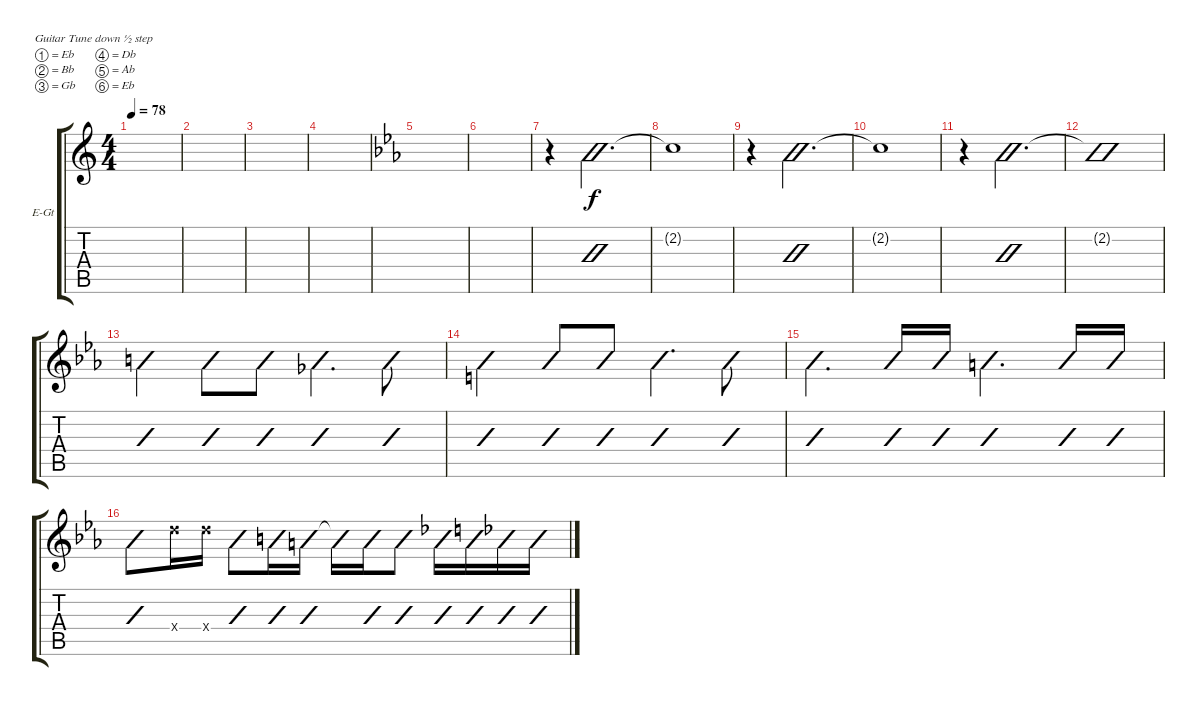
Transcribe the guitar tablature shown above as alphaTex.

\defaultSystemsLayout 4
\bracketExtendMode groupsimilarinstruments
\firstSystemTrackNameOrientation horizontal
\otherSystemsTrackNameOrientation horizontal
\track ("Electric Guitar 6" "E-Gt") {instrument electricguitarclean}
\staff {score tabs}
\tuning (Eb4 Bb3 Gb3 Db3 Ab2 Eb2)
\ts (4 4)
\tempo 78
\clef g2
\scale
0.333333
\ks c
|
\scale
0.333333 |
\scale
0.333333 |
\scale
0.333333 |
\scale
0.495868
\ks eb
|
\scale
0.252066 |
\scale
0.252066 r.4 2.2.2{d slashed} |
\scale
0.333333 2.2{t}.1 |
\scale
0.333333 r.4 2.2.2{d slashed} |
\scale
0.333333 2.2{t}.1 |
\scale
0.333333 r.4 2.2.2{d slashed} |
\scale
0.333333 2.2{t}.1{slashed} |
\scale
0.333333 5.3.4{slashed} 5.3{x}.8{slashed} 5.3{x}.8{slashed} 5.4.4{d slashed} 5.4.8{slashed} |
\scale
0.333333 3.4.4{slashed} 3.4{x}.8{slashed} 3.4{x}.8{slashed} 8.3.4{d slashed} 8.3.8{slashed} |
\scale
0.333333 6.4.4{d slashed} 6.4{x}.16{slashed} 6.4{x}.16{slashed} 3.3.4{d slashed} 3.3{x}.16{slashed} 3.3{x}.16{slashed} |
\scale
0.333333 13.4.8{slashed} 13.4{x}.16 13.4{x}.16 13.4.8{slashed} 15.5{x}.16{slashed} 13.5.16{slashed} 13.5{t}.16{slashed} 13.5{x}.16{slashed} 13.4.8{slashed} 12.4.16{slashed} 13.4.16{slashed} 12.4.16{slashed} 13.5.16{slashed}
